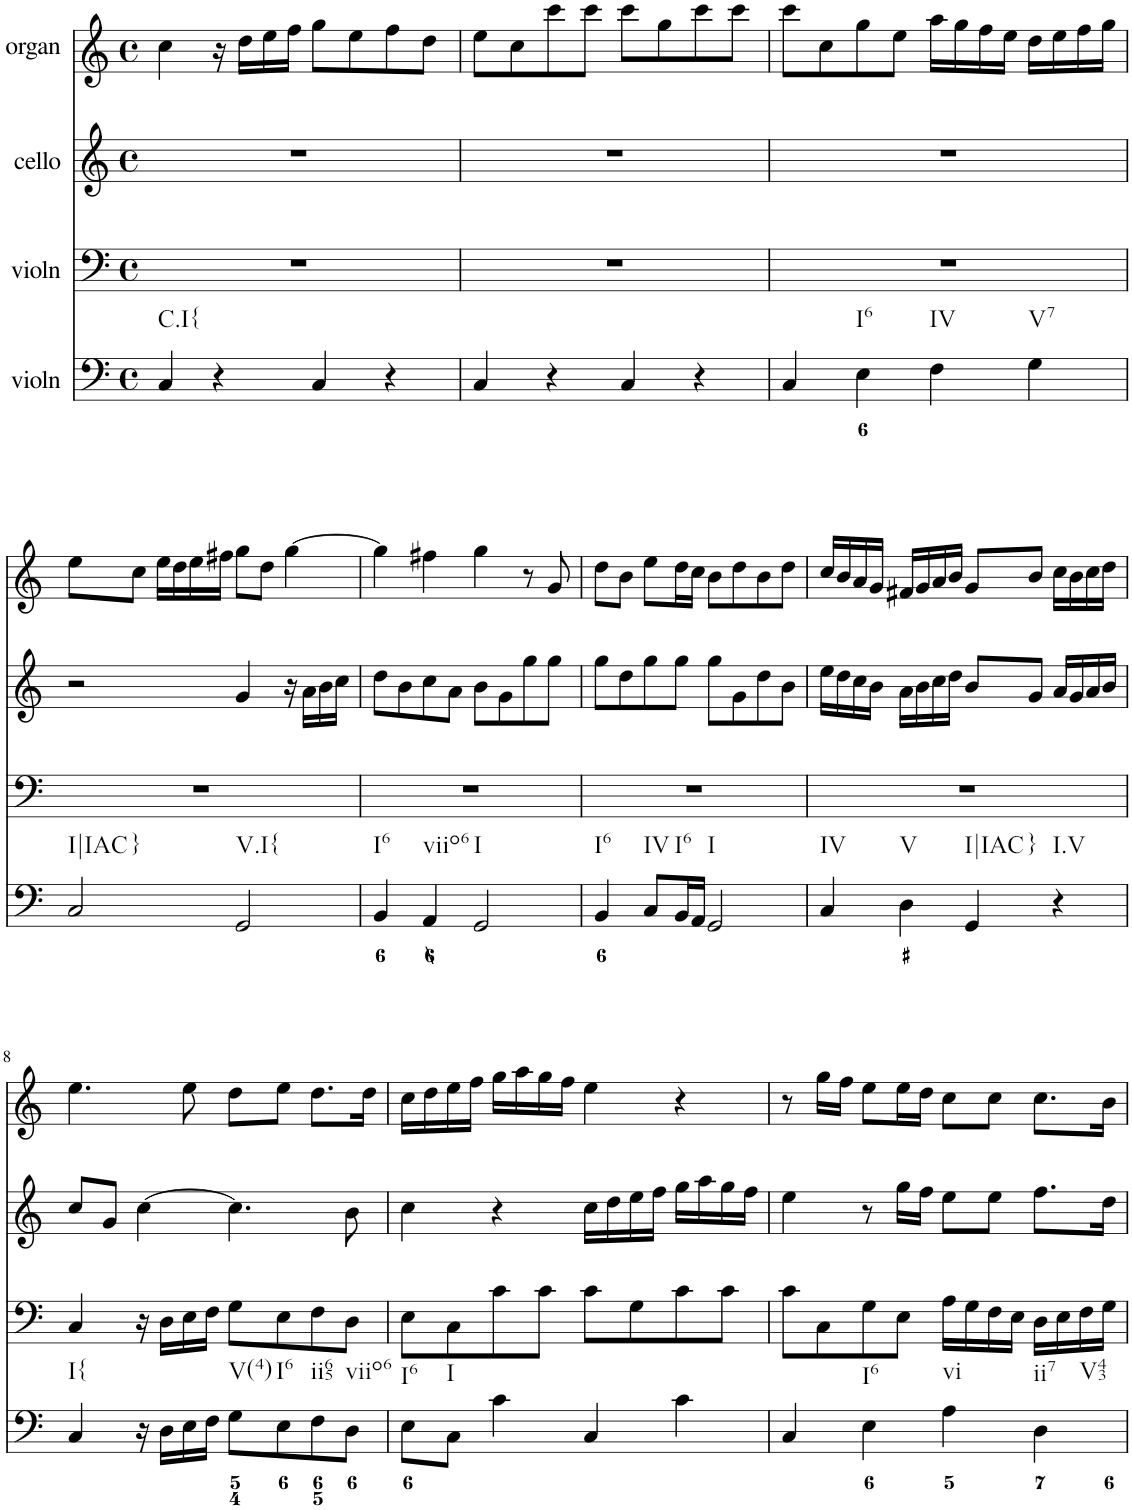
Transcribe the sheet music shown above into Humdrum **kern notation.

**kern	**kern	**kern	**kern
*part4	*part3	*part2	*part1
*staff4	*staff3	*staff2	*staff1
*I"violn	*I"violn	*I"cello	*I"organ
*I'Vln	*I'Vln	*	*
*clefF4	*clefF4	*clefG2	*clefG2
*k[]	*k[]	*k[]	*k[]
*M4/4	*M4/4	*M4/4	*M4/4
*met(c)	*met(c)	*met(c)	*met(c)
=1	=1	=1	=1
!	!LO:TX:b:t=C.I{	!	!
4C/	1r	1r	4cc\
4r	.	.	16r
.	.	.	16dd\LL
.	.	.	16ee\
.	.	.	16ff\JJ
4C/	.	.	8gg\L
.	.	.	8ee\
4r	.	.	8ff\
.	.	.	8dd\J
=2	=2	=2	=2
4C/	1r	1r	8ee\L
.	.	.	8cc\
4r	.	.	8ccc\
.	.	.	8ccc\J
4C/	.	.	8ccc\L
.	.	.	8gg\
4r	.	.	8ccc\
.	.	.	8ccc\J
=3	=3	=3	=3
!	!LO:TX:b:t=I6	!	!
!	!LO:TX:b:t=IV	!	!
!	!LO:TX:b:t=V7	!	!
4C/	1r	1r	8ccc\L
.	.	.	8cc\
4E\	.	.	8gg\
.	.	.	8ee\J
4F\	.	.	16aa\LL
.	.	.	16gg\
.	.	.	16ff\
.	.	.	16ee\JJ
4G\	.	.	16dd\LL
.	.	.	16ee\
.	.	.	16ff\
.	.	.	16gg\JJ
!!LO:LB:g=z
=4	=4	=4	=4
!	!LO:TX:b:t=I|IAC	!	!
!	!LO:TX:b:t=}	!	!
!	!LO:TX:b:t=V.I{	!	!
2C/	1r	2r	8ee\L
.	.	.	8cc\J
.	.	.	16ee\LL
.	.	.	16dd\
.	.	.	16ee\
.	.	.	16ff#X\JJ
2GG/	.	4g/	8gg\L
.	.	.	8dd\J
.	.	16r	[4gg\
.	.	16a\LL	.
.	.	16b\	.
.	.	16cc\JJ	.
=5	=5	=5	=5
!	!LO:TX:b:t=I6	!	!
!	!LO:TX:b:t=viio6	!	!
!	!LO:TX:b:t=I	!	!
4BB/	1r	8dd\L	4gg\]
.	.	8b\	.
4AA/	.	8cc\	4ff#X\
.	.	8a\J	.
2GG/	.	8b\L	4gg\
.	.	8g\	.
.	.	8gg\	8r
.	.	8gg\J	8g/
=6	=6	=6	=6
!	!LO:TX:b:t=I6	!	!
!	!LO:TX:b:t=IV	!	!
!	!LO:TX:b:t=I6	!	!
!	!LO:TX:b:t=I	!	!
4BB/	1r	8gg\L	8dd\L
.	.	8dd\	8b\J
8C/L	.	8gg\	8ee\L
16BB/L	.	8gg\J	16dd\L
16AA/JJ	.	.	16cc\JJ
2GG/	.	8gg\L	8b\L
.	.	8g\	8dd\
.	.	8dd\	8b\
.	.	8b\J	8dd\J
=7	=7	=7	=7
!	!LO:TX:b:t=IV	!	!
!	!LO:TX:b:t=V	!	!
!	!LO:TX:b:t=I|IAC	!	!
!	!LO:TX:b:t=}	!	!
!	!LO:TX:b:t=I.V	!	!
4C/	1r	16ee\LL	16cc/LL
.	.	16dd\	16b/
.	.	16cc\	16a/
.	.	16b\JJ	16g/JJ
4D\	.	16a\LL	16f#X/LL
.	.	16b\	16g/
.	.	16cc\	16a/
.	.	16dd\JJ	16b/JJ
4GG/	.	8b/L	8g/L
.	.	8g/J	8b/J
4r	.	16a/LL	16cc\LL
.	.	16g/	16b\
.	.	16a/	16cc\
.	.	16b/JJ	16dd\JJ
!!LO:LB:g=z
=8	=8	=8	=8
!	!LO:TX:b:t=I{	!	!
4C/	4C/	8cc/L	4.ee\
.	.	8g/J	.
16r	16r	[4cc\	.
16D\LL	16D\LL	.	.
16E\	16E\	.	8ee\
16F\JJ	16F\JJ	.	.
!	!LO:TX:b:t=V(4)	!	!
8G\L	8G\L	4.cc\]	8dd\L
!	!LO:TX:b:t=I6	!	!
8E\	8E\	.	8ee\J
!	!LO:TX:b:t=ii65	!	!
8F\	8F\	.	8.dd\L
!	!LO:TX:b:t=viio6	!	!
8D\J	8D\J	8b\	.
.	.	.	16dd\Jk
=9	=9	=9	=9
!	!LO:TX:b:t=I6	!	!
8E\L	8E\L	4cc\	16cc\LL
.	.	.	16dd\
!	!LO:TX:b:t=I	!	!
8C\J	8C\	.	16ee\
.	.	.	16ff\JJ
4c\	8c\	4r	16gg\LL
.	.	.	16aa\
.	8c\J	.	16gg\
.	.	.	16ff\JJ
4C/	8c\L	16cc\LL	4ee\
.	.	16dd\	.
.	8G\	16ee\	.
.	.	16ff\JJ	.
4c\	8c\	16gg\LL	4r
.	.	16aa\	.
.	8c\J	16gg\	.
.	.	16ff\JJ	.
=10	=10	=10	=10
4C/	8c\L	4ee\	8r
.	8C\	.	16gg\LL
.	.	.	16ff\JJ
!	!LO:TX:b:t=I6	!	!
4E\	8G\	8r	8ee\L
.	8E\J	16gg\LL	16ee\L
.	.	16ff\JJ	16dd\JJ
!	!LO:TX:b:t=vi	!	!
4A\	16A\LL	8ee\L	8cc\L
.	16G\	.	.
.	16F\	8ee\J	8cc\J
.	16E\JJ	.	.
!	!LO:TX:b:t=ii7	!	!
4D\	16D\LL	8.ff\L	8.cc\L
.	16E\	.	.
!	!LO:TX:b:t=V43	!	!
.	16F\	.	.
.	16G\JJ	16dd\Jk	16b\Jk
=	=	=	=
*-	*-	*-	*-
